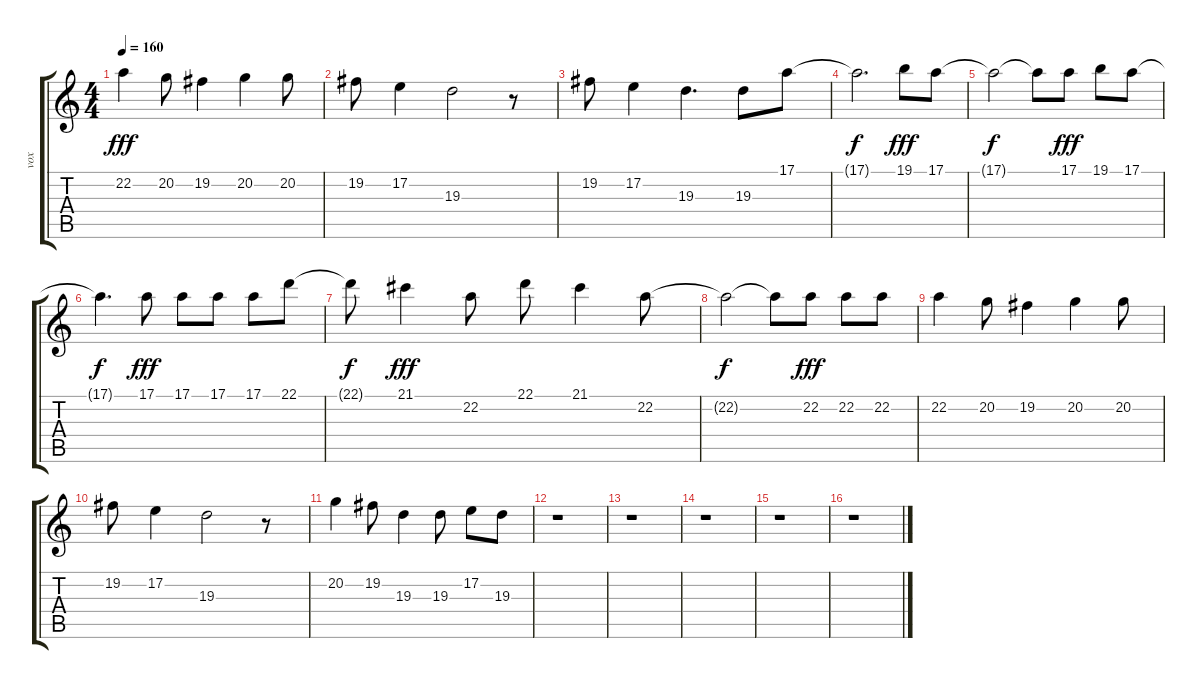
\track ("vox" "vox") {instrument brightacousticpiano}
\staff {score tabs}
\tuning (E4 B3 G3 D3 A2 E2) {hide}
\ts (4 4)
\tempo 160
\clef g2
\ks c
22.2.4{dy fff} 20.2.8 19.2.4 20.2.4 20.2.8 |
19.2.8 17.2.4 19.3.2 r.8 |
19.2.8 17.2.4 19.3.4{d} 19.3.8 17.1.8 |
17.1{t}.2{d dy f} 19.1.8{dy fff} 17.1.8 |
17.1{t}.2{dy f} 17.1{t}.8 17.1.8{dy fff} 19.1.8 17.1.8 |
17.1{t}.4{d dy f} 17.1.8{dy fff} 17.1.8 17.1.8 17.1.8 22.1.8 |
22.1{t}.8{dy f} 21.1.4{dy fff} 22.2.8 22.1.8 21.1.4 22.2.8 |
22.2{t}.2{dy f} 22.2{t}.8 22.2.8{dy fff} 22.2.8 22.2.8 |
22.2.4 20.2.8 19.2.4 20.2.4 20.2.8 |
19.2.8 17.2.4 19.3.2 r.8 |
20.2.4 19.2.8 19.3.4 19.3.8 17.2.8 19.3.8 |
r.1 |
r.1 |
r.1 |
r.1 |
r.1
